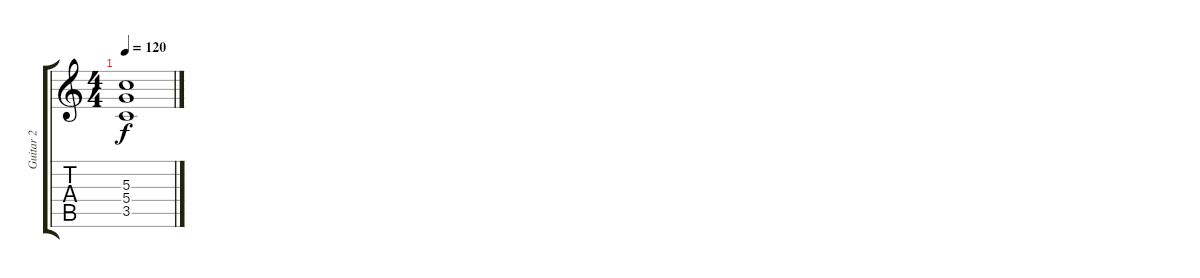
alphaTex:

\track ("Guitar 2" "Guitar 2") {instrument overdrivenguitar}
\staff {score tabs}
\tuning (E4 B3 G3 D3 A2 E2) {hide}
\ts (4 4)
\tempo 120
\clef g2
\ks c
(5.3 5.4 3.5).1{dy f}
